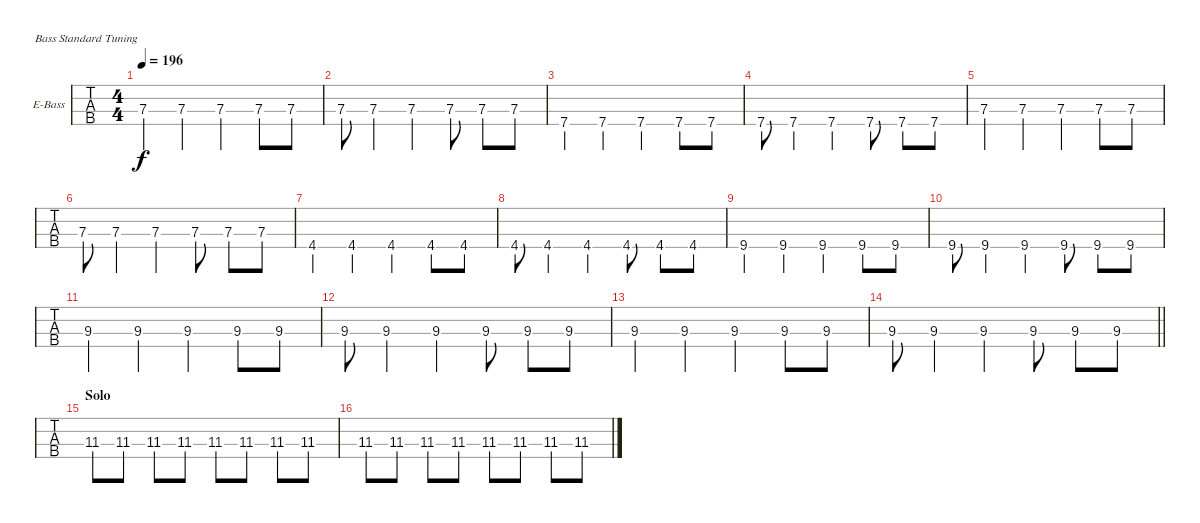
\bracketExtendMode groupsimilarinstruments
\firstSystemTrackNameOrientation horizontal
\otherSystemsTrackNameOrientation horizontal
\track ("Nikolai" "E-Bass") {instrument electricbasspick}
\staff {tabs}
\tuning (G2 D2 A1 E1)
\ts (4 4)
\tempo 196
\clef f4
\ks c
7.3.4{dy f} 7.3.4 7.3.4 7.3.8 7.3.8 |
7.3.8 7.3.4 7.3.4 7.3.8 7.3.8 7.3.8 |
7.4.4 7.4.4 7.4.4 7.4.8 7.4.8 |
7.4.8 7.4.4 7.4.4 7.4.8 7.4.8 7.4.8 |
7.3.4 7.3.4 7.3.4 7.3.8 7.3.8 |
7.3.8 7.3.4 7.3.4 7.3.8 7.3.8 7.3.8 |
4.4.4 4.4.4 4.4.4 4.4.8 4.4.8 |
4.4.8 4.4.4 4.4.4 4.4.8 4.4.8 4.4.8 |
9.4.4 9.4.4 9.4.4 9.4.8 9.4.8 |
9.4.8 9.4.4 9.4.4 9.4.8 9.4.8 9.4.8 |
9.3.4 9.3.4 9.3.4 9.3.8 9.3.8 |
9.3.8 9.3.4 9.3.4 9.3.8 9.3.8 9.3.8 |
9.3.4 9.3.4 9.3.4 9.3.8 9.3.8 |
\barLineRight lightlight
9.3.8 9.3.4 9.3.4 9.3.8 9.3.8 9.3.8 |
\section ("" "Solo")
11.3.8 11.3.8 11.3.8 11.3.8 11.3.8 11.3.8 11.3.8 11.3.8 |
11.3.8 11.3.8 11.3.8 11.3.8 11.3.8 11.3.8 11.3.8 11.3.8
